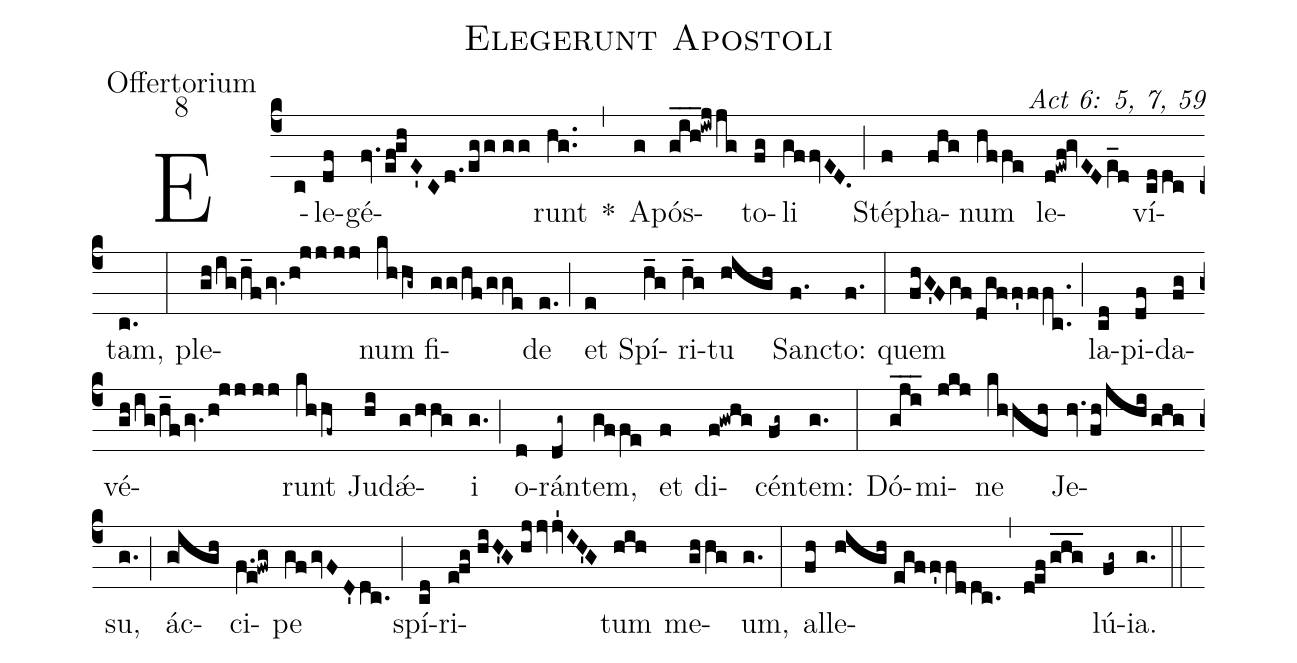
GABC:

name: Elegerunt Apostoli;
office-part: Offertorium;
mode: 8;
commentary: Act 6: 5, 7, 59;
%%
(c4) E(c)le(df)gé(fv.ef!ghE'Cd./egg//gg)runt(hg..) *(,)
A(g)pós(g_i_h_!iwjjg)to(fg)li(gffvED.) (;) Sté(f)pha(fhg)num(hffe) le(d!ewf!gvEDe_[ll:1]d)ví(cddc)tam,(c.) (:)
ple(gh/ig/h_fgv.h!jj//jj)num(khhg~) fi(gg/hf/gge)de(e.) (;) et(e) Spí(h_g)ri(h_g)tu(high) Sanc(f.)to:(f.) (:)
quem(fhG'Fgfdgff'ffc..) (;) la(cd)pi(df)da(fg)vé(gh/ig/h_fgv.h!jj//jj)runt(khhf~) Ju(hi)dǽ(g/hhg)i(g.) (;) o(d)rán(dg~)tem,(gffe) et(f) di(f!gwhg)cén(fg~)tem:(g.) (:)
Dó(gji___)mi(jkj)ne(khhfh) Je(hv.fh/jhi/ghg)su,(g.) (;) ác(g!igh)ci(f.e!fwg)pe(gfgvFD'dc.) (;) spí(cd)ri(efg//hiH'G//hj/!jvjv'1IH'G)tum(hih) me(ghhg)um,(g.) (:)
al(fh)le(high//egff'fddc.)(,)(defghg___)lú(fg~)ia.(g.) (::)
